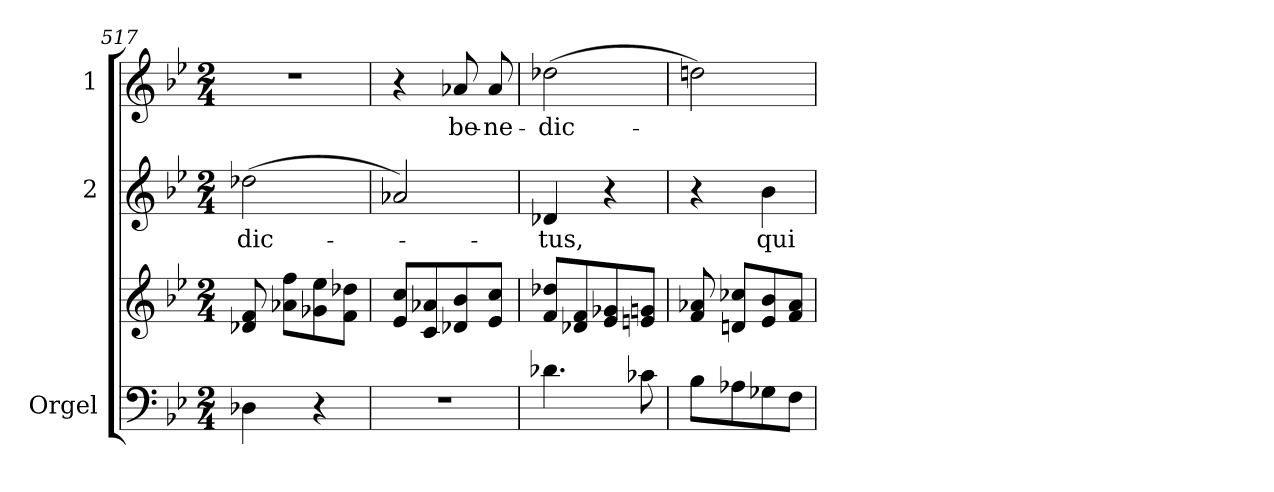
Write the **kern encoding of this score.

**kern	**kern	**kern	**text	**kern	**text
*part3	*part3	*part2	*part2	*part1	*part1
*staff4	*staff3	*staff2	*staff2	*staff1	*staff1
*I"Orgel	*	*I"2	*	*I"1	*
*I'Org.	*	*	*	*	*
*clefF4	*clefG2	*clefG2	*	*clefG2	*
*k[b-e-]	*k[b-e-]	*k[b-e-]	*	*k[b-e-]	*
*B-:	*B-:	*B-:	*	*B-:	*
*M2/4	*M2/4	*M2/4	*	*M2/4	*
=517	=517	=517	=517	=517	=517
!	!	!	!LO:LY:b	!	!
4D-X\	8d-X/ 8f/	(>2dd-X\	-dic-	2r	.
.	8a-X\ 8ff\L	.	.	.	.
4r	8g-X\ 8ee-\	.	.	.	.
.	8f\ 8dd-X\J	.	.	.	.
=518	=518	=518	=518	=518	=518
2r	8e-/ 8cc/L	2a-X/)	.	4r	.
.	8c/ 8a-X/	.	.	.	.
!	!	!	!	!	!LO:LY:b
.	8d-X/ 8b-/	.	.	8a-X/	be-
!	!	!	!	!	!LO:LY:b
.	8e-/ 8cc/J	.	.	8a-/	-ne-
=519	=519	=519	=519	=519	=519
!	!	!	!LO:LY:b	!	!LO:LY:b
4.d-X\	8f/ 8dd-X/L	4d-X/	-tus,	(>2dd-X\	-dic-
.	8d-X/ 8f/	.	.	.	.
.	8e-/ 8g-X/	4r	.	.	.
8c-X\	8en/ 8gn/J	.	.	.	.
=520	=520	=520	=520	=520	=520
8B-\L	8f/ 8a-X/	4r	.	2ddn\)	.
8A-X\	8dn/ 8cc-X/L	.	.	.	.
!	!	!	!LO:LY:b	!	!
8G-X\	8e-/ 8b-/	4b-\	qui	.	.
8F\J	8f/ 8a-/J	.	.	.	.
=	=	=	=	=	=
*-	*-	*-	*-	*-	*-
